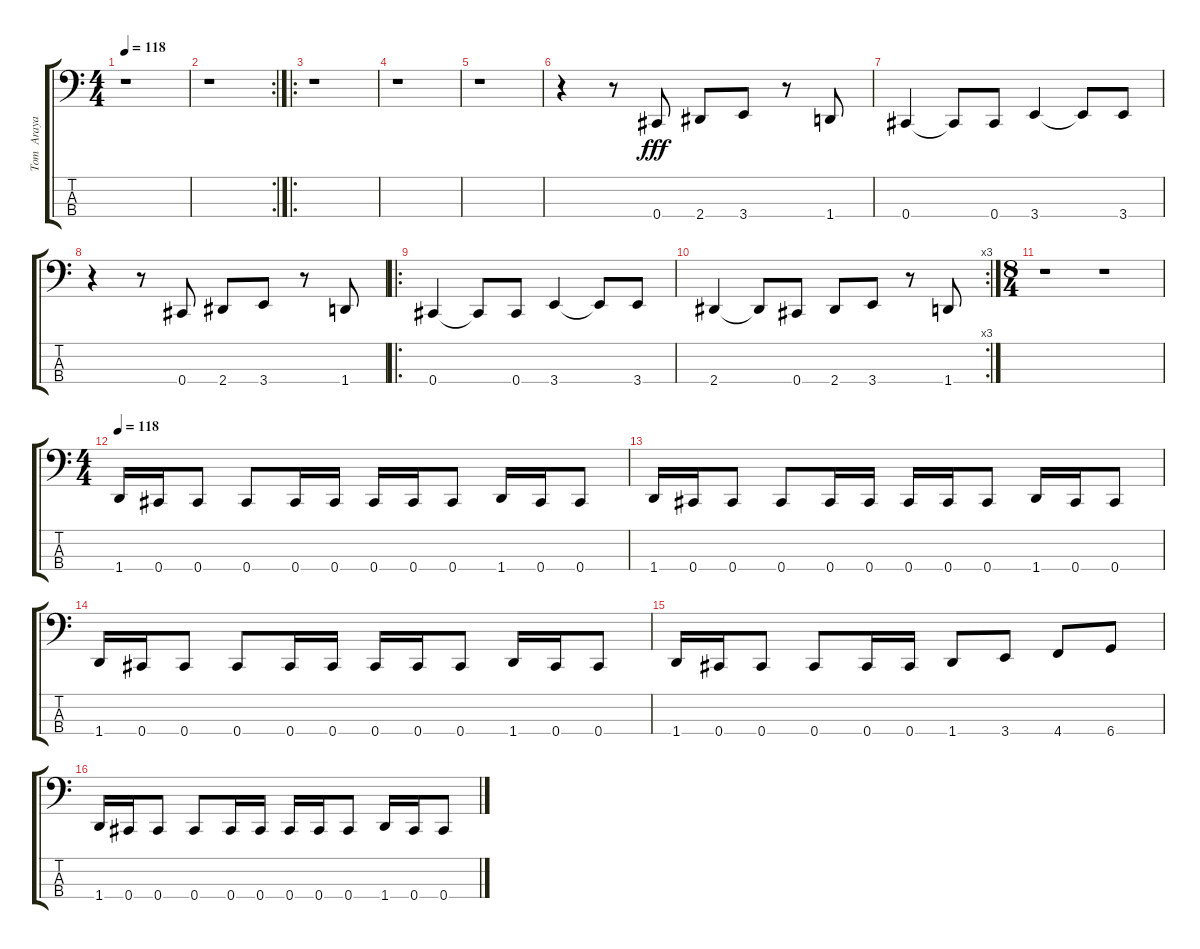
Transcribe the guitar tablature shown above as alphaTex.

\track ("Tom  Araya" "Tom  Araya") {instrument electricbassfinger}
\staff {score tabs}
\tuning (Gb2 Db2 Ab1 Db1) {hide}
\ts (4 4)
\tempo 118
\clef f4
\ks c
r.1{dy fff instrument electricbassfinger} |
\rc 2
r.1 |
\ro
r.1 |
r.1 |
r.1 |
r.4 r.8 0.4.8 2.4.8 3.4.8 r.8 1.4.8 |
0.4.4 0.4{t}.8 0.4.8 3.4.4 3.4{t}.8 3.4.8 |
r.4 r.8 0.4.8 2.4.8 3.4.8 r.8 1.4.8 |
\ro
0.4.4 0.4{t}.8 0.4.8 3.4.4 3.4{t}.8 3.4.8 |
\rc 3
2.4.4 2.4{t}.8 0.4.8 2.4.8 3.4.8 r.8 1.4.8 |
\ts (8 4)
r.1 r.1 |
\ts (4 4)
\tempo 118
1.4.16{volume 15} 0.4.16 0.4.8 0.4.8 0.4.16 0.4.16 0.4.16 0.4.16 0.4.8 1.4.16 0.4.16 0.4.8 |
1.4.16{volume 15} 0.4.16 0.4.8 0.4.8 0.4.16 0.4.16 0.4.16 0.4.16 0.4.8 1.4.16 0.4.16 0.4.8 |
1.4.16{volume 15} 0.4.16 0.4.8 0.4.8 0.4.16 0.4.16 0.4.16 0.4.16 0.4.8 1.4.16 0.4.16 0.4.8 |
1.4.16 0.4.16 0.4.8 0.4.8 0.4.16 0.4.16 1.4.8 3.4.8 4.4.8 6.4.8 |
1.4.16{volume 15} 0.4.16 0.4.8 0.4.8 0.4.16 0.4.16 0.4.16 0.4.16 0.4.8 1.4.16 0.4.16 0.4.8
